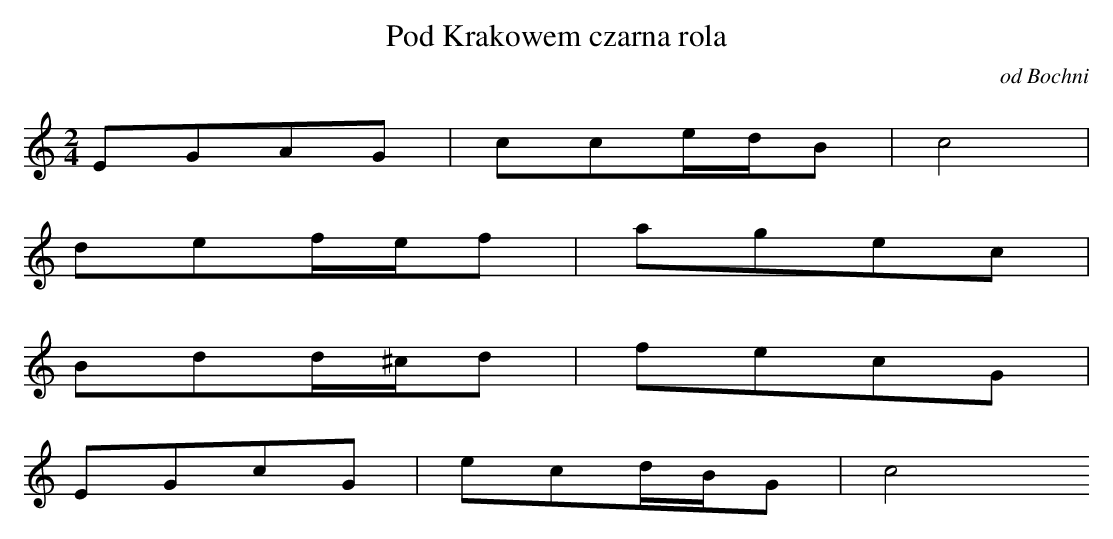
X:1
T: Pod Krakowem czarna rola
O: od Bochni
M: 2/4
L: 1/16
K: C
E2G2A2G2 | c2c2edB2 | c8 |
d2e2fef2 | a2g2e2c2 |
B2d2d^cd2 | f2e2c2G2 |
E2G2c2G2 | e2c2dBG2 | c8
